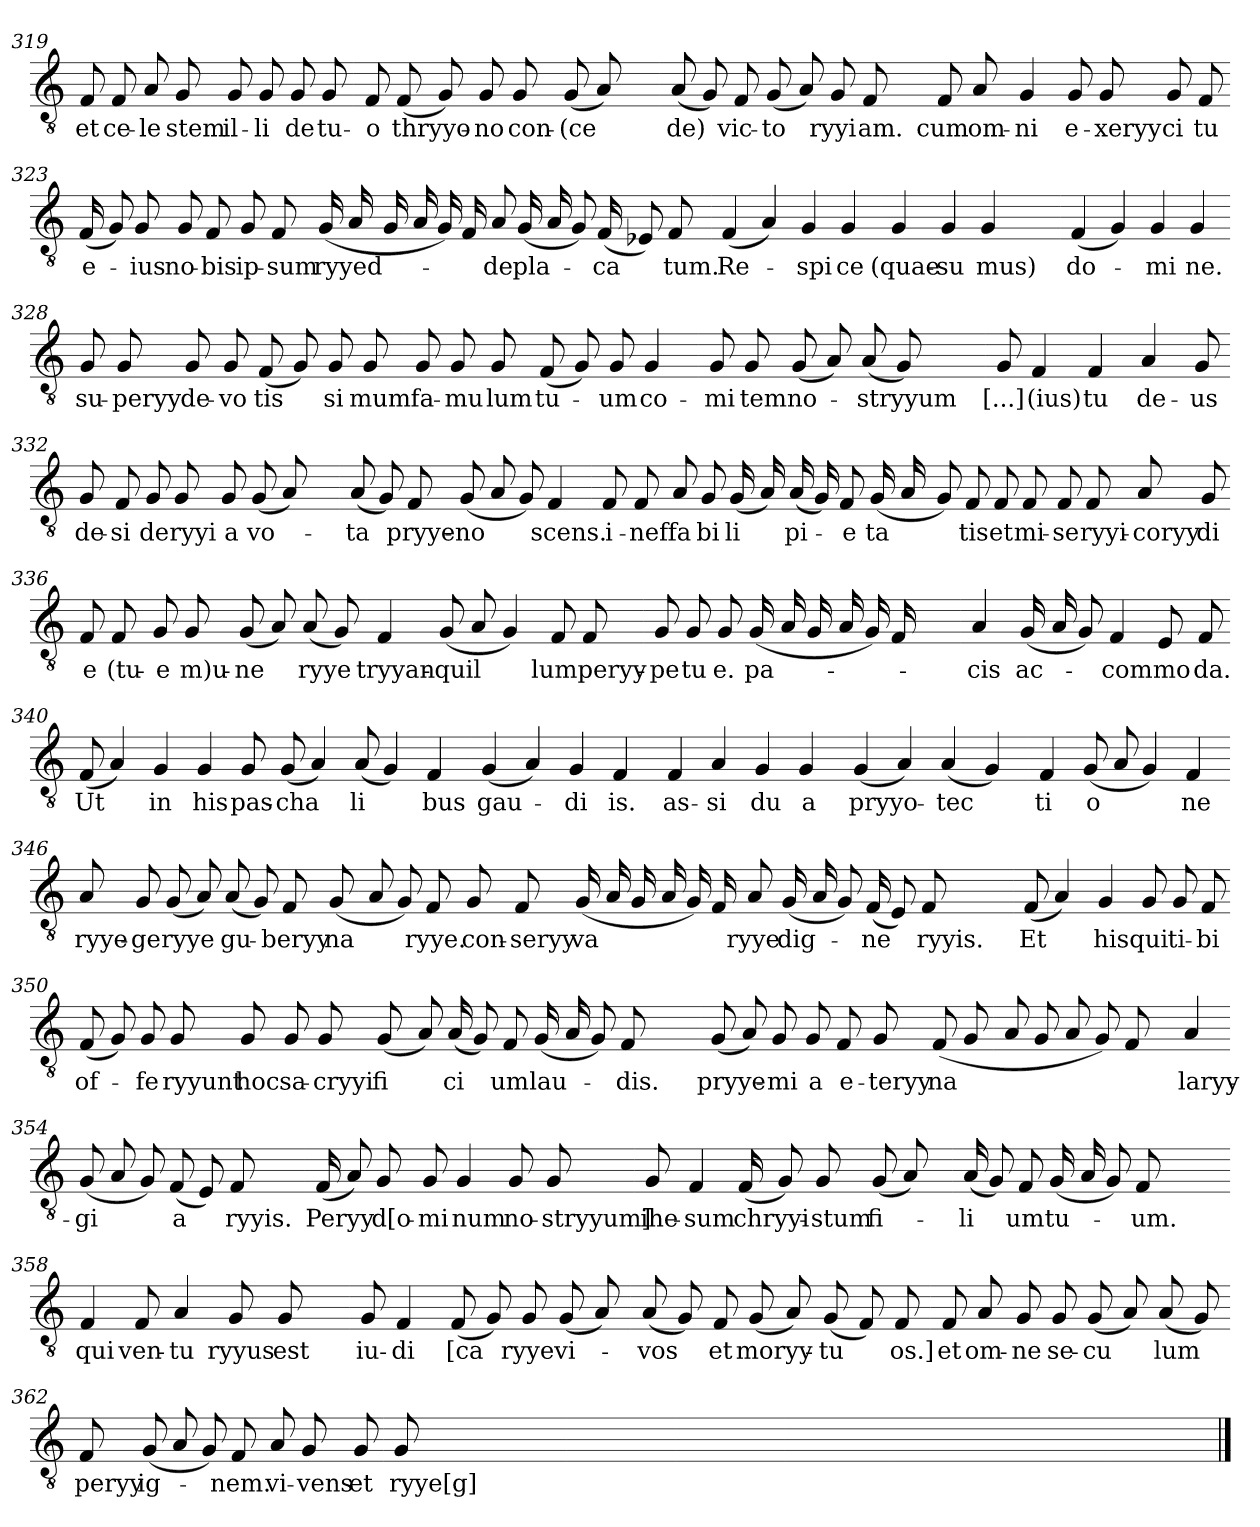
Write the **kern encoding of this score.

**kern	**text
*part1	*part1
*staff1	*staff1
*clefGv2	*
*k[]	*
=319	=319
8F	et
8F	ce-
8A	le
8G	-stem
8G	il-
8G	-li
8G	de
8G	tu-
=320-	=320-
8F	-o
(8F	thryyo-
8G)	.
8G	-no
8G	con-
(8G	(ce
8A)	.
8ryy	.
=321-	=321-
(8A	-de)
8G)	.
8F	vic-
(8G	to
8A)	.
8G	ryyi
8F	-am.
8ryy	.
=322-	=322-
8F	cum
8A	om-
4G	-ni
8G	e-
8G	xeryy
8G	ci
8F	-tu
=323-	=323-
(16F	e-
8G)	.
8G	-ius
16ryy	.
8G	no-
8F	-bis
8G	ip-
8F	-sum
(16G	ryyed-
16A	.
=324-	=324-
16G	.
16A	.
16G)	.
16F	.
8A	-de
(16G	pla-
16A	.
8G)	.
(16F	ca
8E-)	.
8F	-tum.
16ryy	.
=325-	=325-
(4F	Re-
4A)	.
4G	spi
4G	-ce
=326-	=326-
4G	(quae-
4G	su
4G	-mus)
4ryy	.
=327-	=327-
(4F	do-
4G)	.
4G	mi
4G	-ne.
=328-	=328-
8G	su-
8G	-peryy
8G	de-
8G	vo
(8F	tis
8G)	.
8G	si
8G	-mum
=329-	=329-
8G	fa-
8G	mu
8G	-lum
(8F	tu-
8G)	.
8G	-um
4G	co-
=330-	=330-
8G	mi
8G	-tem
(8G	no-
8A)	.
(8A	-stryyum
8G)	.
4ryy	.
=331-	=331-
8G	[...]
4F	(ius)
4F	tu
4A	de-
8G	-us
=332-	=332-
8G	de-
8F	si
8G	de
8G	ryyi
8G	-a
(8G	vo-
8A)	.
8ryy	.
=333-	=333-
(8A	-ta
8G)	.
8F	pryye-
(8G	no
8A	.
8G)	.
4F	-scens.
=334-	=334-
8F	i-
8F	nef
8A	fa
8G	bi
(16G	-li
16A)	.
(16A	pi-
16G)	.
8F	e
(16G	ta
16A	.
=335-	=335-
8G)	.
8F	-tis
8F	et
8F	mi-
8F	-se
8F	ryyi-
8A	coryy
8G	di
=336-	=336-
8F	-e
8F	(tu-
8G	-e
8G	m)u-
(8G	ne
8A)	.
(8A	-ryye
8G)	.
=337-	=337-
4F	tryyan-
(8G	quil
8A	.
4G)	.
8F	-lum
8F	peryy-
=338-	=338-
8G	pe
8G	tu
8G	-e.
(16G	pa-
16A	.
16G	.
16A	.
16G)	.
16F	.
4ryy	.
=339-	=339-
4A	-cis
(16G	ac-
16A	.
8G)	.
4F	com
8E-	mo
8F	-da.
=340-	=340-
(8F	Ut
4A)	.
4G	in
4G	his
8G	pas-
=341-	=341-
(8G	cha
4A)	.
(8A	li
4G)	.
4F	-bus
=342-	=342-
(4G	gau-
4A)	.
4G	di
4F	-is.
=343-	=343-
4F	as-
4A	si
4G	du
4G	-a
=344-	=344-
(4G	pryyo-
4A)	.
(4A	tec
4G)	.
=345-	=345-
4F	ti
(8G	o
8A	.
4G)	.
4F	-ne
=346-	=346-
8A	ryye-
8G	ge
(8G	-ryye
8A)	.
(8A	gu-
8G)	.
8F	beryy
(8G	na
=347-	=347-
8A	.
8G)	.
8F	-ryye.
8G	con-
8F	seryy
(16G	va
16A	.
16G	.
16A	.
16G)	.
16F	.
=348-	=348-
8A	-ryye
(16G	dig-
16A	.
8G)	.
(16F	ne
8E-)	.
8F	-ryyis.
16ryy	.
4ryy	.
=349-	=349-
(8F	Et
4A)	.
4G	his
8G	qui
8G	ti-
8F	-bi
=350-	=350-
(8F	of-
8G)	.
8G	fe
8G	-ryyunt
8G	hoc
8G	sa-
8G	cryyi
(8G	fi
=351-	=351-
8A)	.
(16A	ci
8G)	.
8F	-um
(16G	lau-
16A	.
8G)	.
8F	-dis.
8ryy	.
16ryy	.
=352-	=352-
(8G	pryye-
8A)	.
8G	mi
8G	-a
8F	e-
8G	teryy
(8F	-na
8G	.
=353-	=353-
8A	.
8G	.
8A	.
8G)	.
8F	.
8ryy	.
4A	laryy-
=354-	=354-
(8G	gi
8A	.
8G)	.
(8F	a
8E-)	.
8F	-ryyis.
4ryy	.
=355-	=355-
(16F	Peryy
8A)	.
8G	d[o-
8G	mi
4G	-num
8G	no-
8G	-stryyum]
16ryy	.
=356-	=356-
8G	ihe-
4F	-sum
(16F	chryyi-
8G)	.
8G	-stum
(8G	fi-
8A)	.
16ryy	.
=357-	=357-
(16A	li
8G)	.
8F	-um
(16G	tu-
16A	.
8G)	.
8F	-um.
16ryy	.
4ryy	.
=358-	=358-
4F	qui
8F	ven-
4A	tu
8G	-ryyus
8G	est
8ryy	.
=359-	=359-
8G	iu-
4F	di
(8F	[ca
8G)	.
8G	-ryye
(8G	vi-
8A)	.
=360-	=360-
(8A	-vos
8G)	.
8F	et
(8G	moryy-
8A)	.
(8G	tu
8F)	.
8F	-os.]
=361-	=361-
8F	et
8A	om-
8G	-ne
8G	se-
(8G	cu
8A)	.
(8A	-lum
8G)	.
=362-	=362-
8F	peryy
(8G	ig-
8A	.
8G)	.
8F	-nem.
8A	vi-
8G	-vens
8G	et
=363-	=363-
8G	ryye[g]-
8ryy	.
4ryy	.
2ryy	.
=364-	=364-
1ryy	.
=365-	=365-
1ryy	.
=366-	=366-
1ryy	.
=367-	=367-
1ryy	.
=368-	=368-
1ryy	.
=369-	=369-
1ryy	.
==	==
*-	*-
